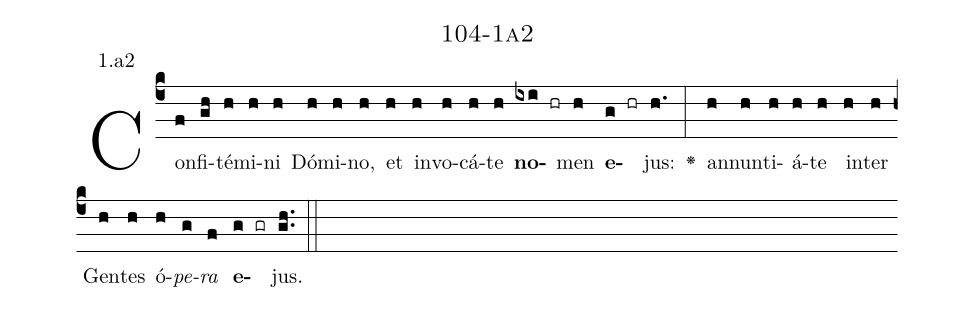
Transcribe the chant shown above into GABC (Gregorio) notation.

name: 104-1a2;
annotation: 1.a2;
%%
(c4)Con(f)fi(gh)té(h)mi(h)ni(h) Dó(h)mi(h)no,(h) et(h) in(h)vo(h)cá(h)te(h) <b>no</b>(ixi hr)men(h) <b>e</b>(g hr)jus:(h.) <v>\greheightstar</v>(:) an(h)nun(h)ti(h)á(h)te(h) in(h)ter(h) Gen(h)tes(h) ó(h)<i>pe</i>(g)<i>ra</i>(f) <b>e</b>(g gr)jus.(gh..) (::)


%E(h) u(h) o(g) u(f) a(g) e.(gh..) (::)
